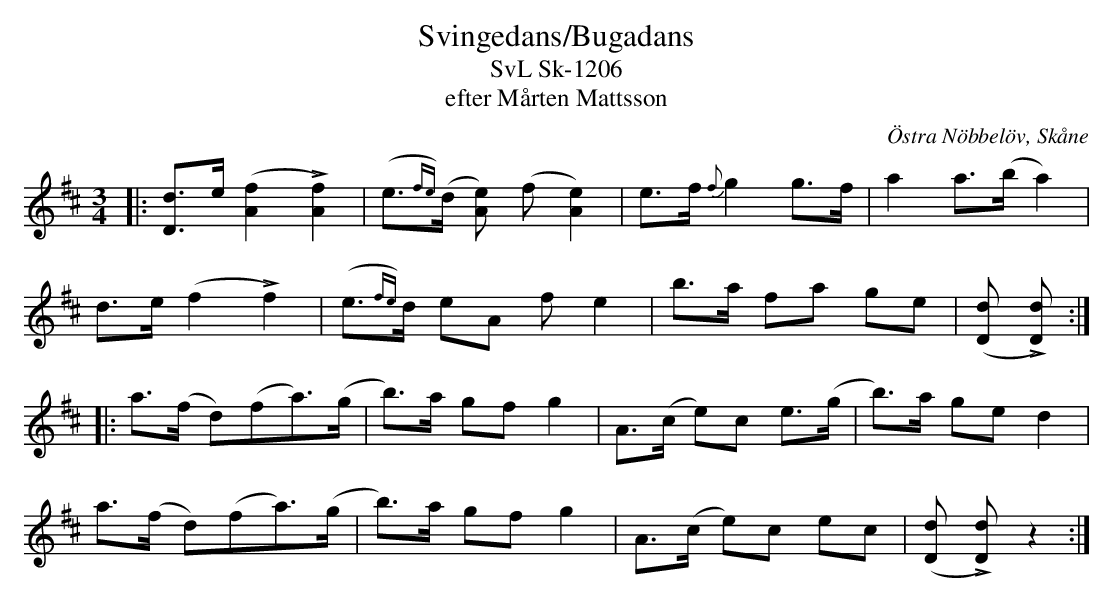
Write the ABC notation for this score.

X:1
T:Svingedans/Bugadans
T:SvL Sk-1206
T:efter Mårten Mattsson
O:Östra Nöbbelöv, Skåne
M:3/4
L:1/8
Q:1/4=108
K:D
|: [dD]>e ([f2A2] L[f2A2]) | (e{fe})>(d [eA]) (f [e2A2]) | e>f {f}g2 g>f | a2 a>(b a2) |
d>e (f2 Lf2) | (e{fe})>d eA f e2| b>a fa ge | ([dD] L[dD]) :|
|: a>(f d)(fa)>(g | b)>a gf g2 | A>(c e)c e>(g | b)>a ge d2 |
a>(f d)(fa)>(g | b)>a gf g2 | A>(c e)c ec | ([dD] L[dD]) z2:|
